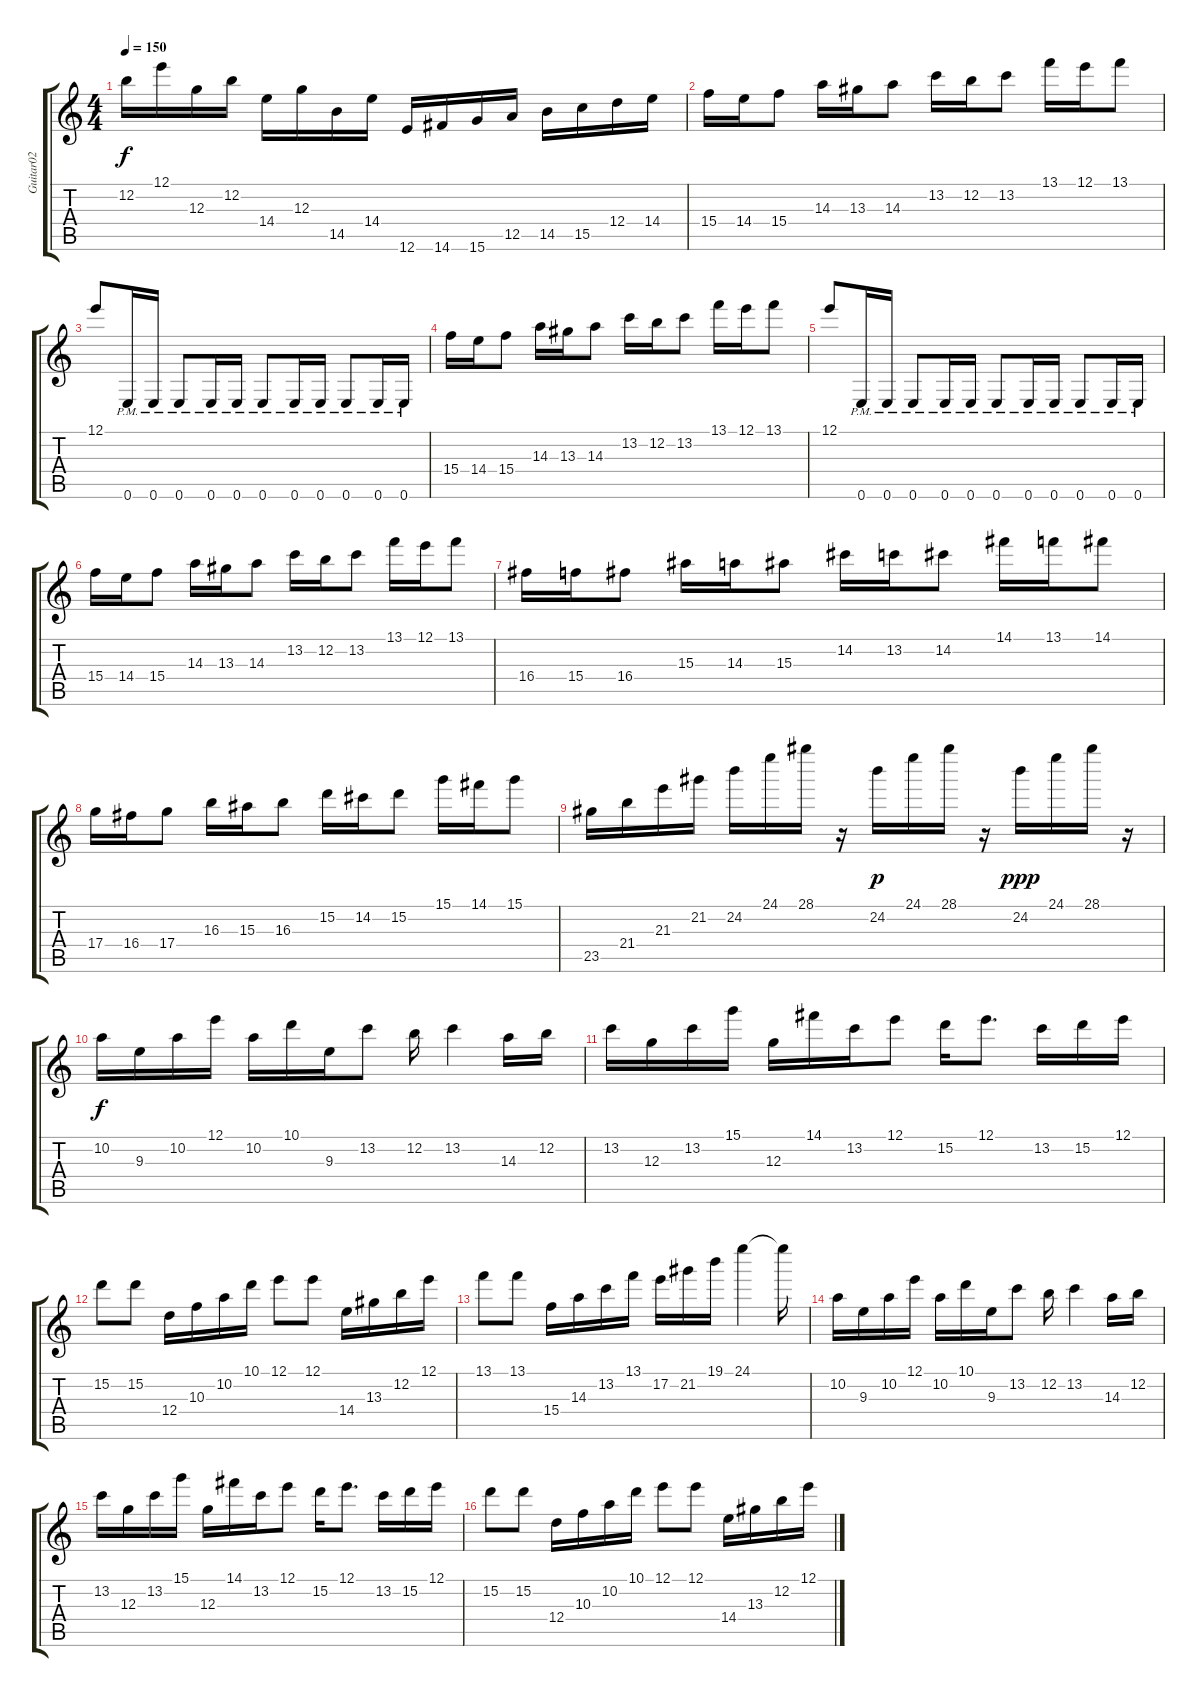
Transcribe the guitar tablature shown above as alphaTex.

\track ("Guitar02" "Guitar02") {instrument distortionguitar}
\staff {score tabs}
\tuning (E4 B3 G3 D3 A2 E2) {hide}
\ts (4 4)
\tempo 150
\clef g2
\ks c
12.2.16{dy f} 12.1.16 12.3.16 12.2.16 14.4.16 12.3.16 14.5.16 14.4.16 12.6.16 14.6.16 15.6.16 12.5.16 14.5.16 15.5.16 12.4.16 14.4.16 |
15.4.16 14.4.16 15.4.8 14.3.16 13.3.16 14.3.8 13.2.16 12.2.16 13.2.8 13.1.16 12.1.16 13.1.8 |
12.1.8 0.6{pm}.16 0.6{pm}.16 0.6{pm}.8 0.6{pm}.16 0.6{pm}.16 0.6{pm}.8 0.6{pm}.16 0.6{pm}.16 0.6{pm}.8 0.6{pm}.16 0.6{pm}.16 |
15.4.16 14.4.16 15.4.8 14.3.16 13.3.16 14.3.8 13.2.16 12.2.16 13.2.8 13.1.16 12.1.16 13.1.8 |
12.1.8 0.6{pm}.16 0.6{pm}.16 0.6{pm}.8 0.6{pm}.16 0.6{pm}.16 0.6{pm}.8 0.6{pm}.16 0.6{pm}.16 0.6{pm}.8 0.6{pm}.16 0.6{pm}.16 |
15.4.16 14.4.16 15.4.8 14.3.16 13.3.16 14.3.8 13.2.16 12.2.16 13.2.8 13.1.16 12.1.16 13.1.8 |
16.4.16 15.4.16 16.4.8 15.3.16 14.3.16 15.3.8 14.2.16 13.2.16 14.2.8 14.1.16 13.1.16 14.1.8 |
17.4.16 16.4.16 17.4.8 16.3.16 15.3.16 16.3.8 15.2.16 14.2.16 15.2.8 15.1.16 14.1.16 15.1.8 |
23.5.16 21.4.16 21.3.16 21.2.16 24.2.16 24.1.16 28.1.16 r.16 24.2.16{dy p} 24.1.16 28.1.16 r.16 24.2.16{dy ppp} 24.1.16 28.1.16 r.16 |
10.2.16{dy f} 9.3.16 10.2.16 12.1.16 10.2.16 10.1.16 9.3.16 13.2.8 12.2.16 13.2.4 14.3.16 12.2.16 |
13.2.16 12.3.16 13.2.16 15.1.16 12.3.16 14.1.16 13.2.16 12.1.8 15.2.16 12.1.8{d} 13.2.16 15.2.16 12.1.16 |
15.2.8 15.2.8 12.4.16 10.3.16 10.2.16 10.1.16 12.1.8 12.1.8 14.4.16 13.3.16 12.2.16 12.1.16 |
13.1.8 13.1.8 15.4.16 14.3.16 13.2.16 13.1.16 17.2.16 21.2.16 19.1.16 24.1.4 24.1{t}.16 |
10.2.16 9.3.16 10.2.16 12.1.16 10.2.16 10.1.16 9.3.16 13.2.8 12.2.16 13.2.4 14.3.16 12.2.16 |
13.2.16 12.3.16 13.2.16 15.1.16 12.3.16 14.1.16 13.2.16 12.1.8 15.2.16 12.1.8{d} 13.2.16 15.2.16 12.1.16 |
15.2.8 15.2.8 12.4.16 10.3.16 10.2.16 10.1.16 12.1.8 12.1.8 14.4.16 13.3.16 12.2.16 12.1.16
